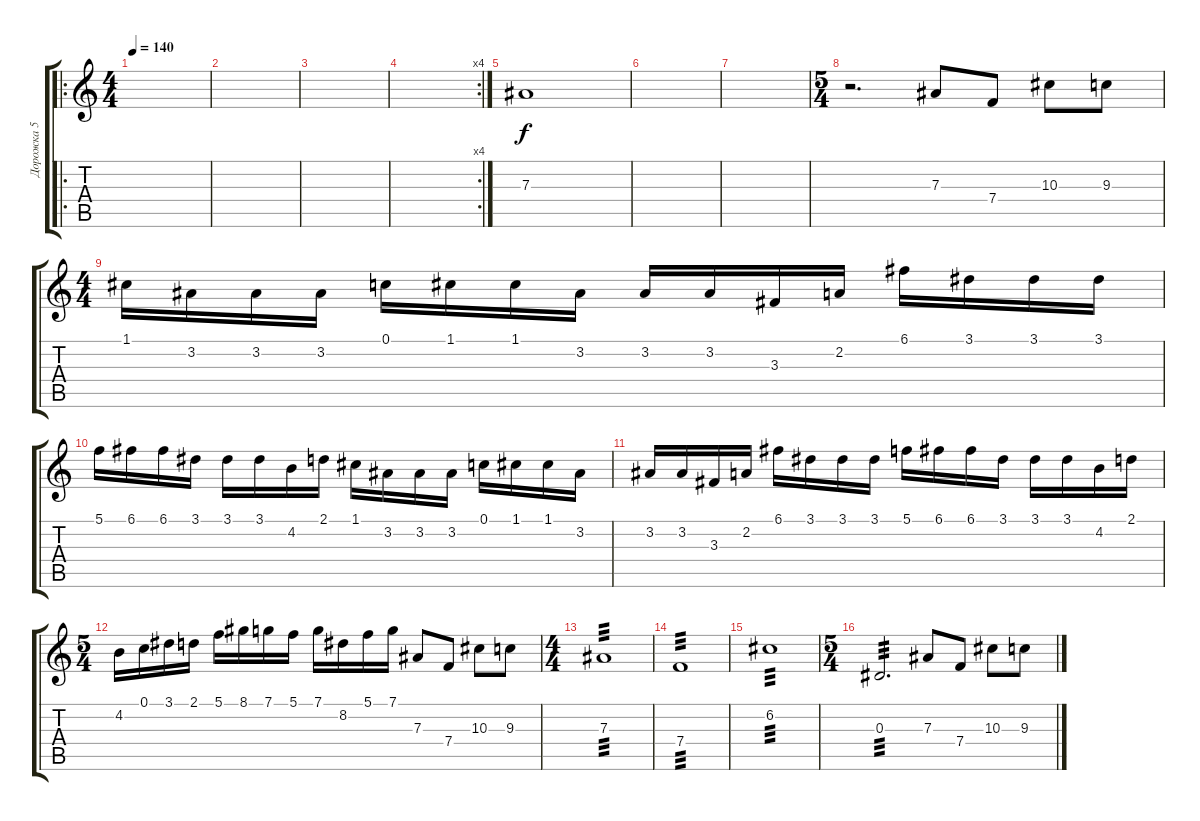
\track ("Дорожка 5" "Дорожка 5") {instrument distortionguitar}
\staff {score tabs}
\tuning (C4 G3 Eb3 Bb2 F2 C2) {hide}
\ro
\ts (4 4)
\tempo 140
\clef g2
\ks c
|
|
|
\rc 4
|
7.3.1{dy f volume 0 balance 8} |
|
|
\ts (5 4)
r.2{d volume 16} 7.3.8 7.4.8 10.3.8 9.3.8 |
\ts (4 4)
1.1.16{balance 14} 3.2.16 3.2.16 3.2.16 0.1.16 1.1.16 1.1.16 3.2.16 3.2.16 3.2.16 3.3.16 2.2.16 6.1.16 3.1.16 3.1.16 3.1.16 |
5.1.16 6.1.16 6.1.16 3.1.16 3.1.16 3.1.16 4.2.16 2.1.16 1.1.16 3.2.16 3.2.16 3.2.16 0.1.16 1.1.16 1.1.16 3.2.16 |
3.2.16 3.2.16 3.3.16 2.2.16 6.1.16 3.1.16 3.1.16 3.1.16 5.1.16 6.1.16 6.1.16 3.1.16 3.1.16 3.1.16 4.2.16 2.1.16 |
\ts (5 4)
4.2.16 0.1.16 3.1.16 2.1.16 5.1.16 8.1.16 7.1.16 5.1.16 7.1.16 8.2.16 5.1.16 7.1.16 7.3.8{balance 8} 7.4.8 10.3.8 9.3.8 |
\ts (4 4)
7.3.1{tp 3} |
7.4.1{tp 3} |
6.2.1{tp 3} |
\ts (5 4)
0.3.2{d tp 3} 7.3.8{balance 8} 7.4.8 10.3.8 9.3.8
